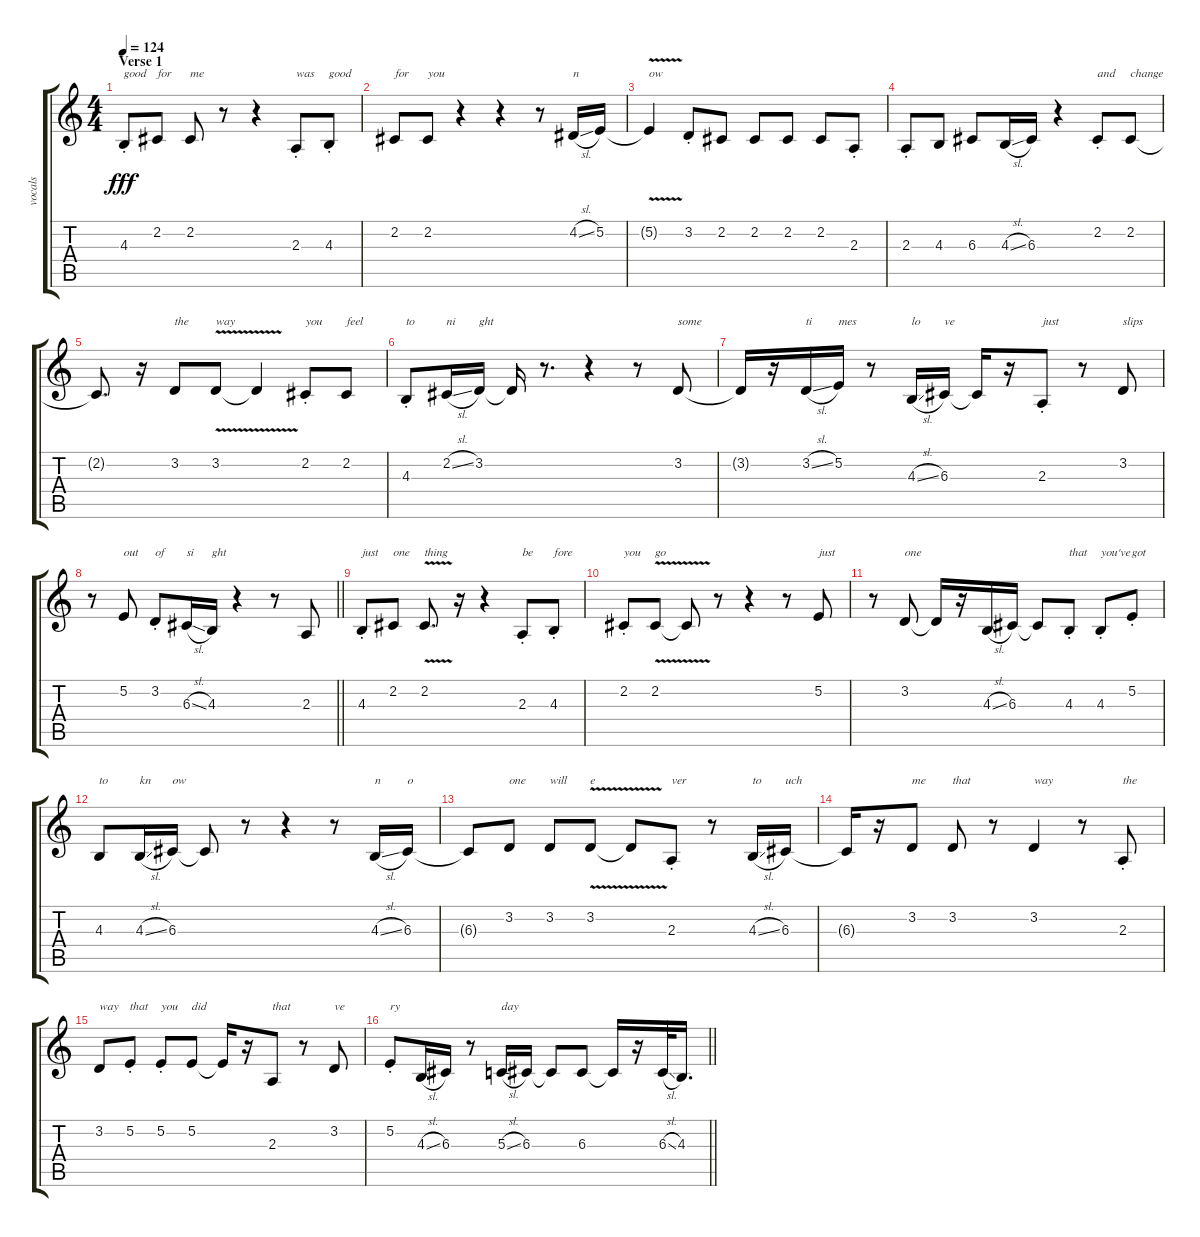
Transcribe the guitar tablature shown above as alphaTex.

\track ("vocals" "vocals") {instrument altosax}
\staff {score tabs}
\tuning (E4 B3 G3 D3 A2 E2) {hide}
\ts (4 4)
\section ("" "Verse 1")
\tempo 124
\clef g2
\ks c
4.3{st}.8{txt "good" dy fff} 2.2.8{txt "for"} 2.2.8{txt "me"} r.8 r.4 2.3{st}.8{txt "was"} 4.3{st}.8{txt "good"} |
2.2.8{txt "for"} 2.2.8{txt "you"} r.4 r.4 r.8 4.2{sl}.16{txt "n"} 5.2.16 |
5.2{v t}.4{txt "ow"} 3.2{st}.8 2.2.8 2.2.8 2.2.8 2.2.8 2.3{st}.8 |
2.3{st}.8 4.3.8 6.3.8 4.3{sl}.16 6.3.16 r.4 2.2{st}.8{txt "and"} 2.2.8{txt "change"} |
2.2{t}.8{d} r.16 3.2.8{txt "the"} 3.2{v}.8{txt "way"} 3.2{t}.4 2.2{st}.8{txt "you"} 2.2.8{txt "feel"} |
4.3{st}.8{txt "to"} 2.2{sl}.16{txt "ni"} 3.2.16{txt "ght"} 3.2{t}.16 r.8{d} r.4 r.8 3.2.8{txt "some"} |
3.2{t}.16 r.16 3.2{sl}.16{txt "ti"} 5.2.16{txt "mes"} r.8 4.3{sl}.16{txt "lo"} 6.3.16{txt "ve"} 6.3{t}.16 r.16 2.3{st}.8{txt "just"} r.8 3.2.8{txt "slips"} |
\barLineRight lightlight
r.8 5.2.8{txt "out"} 3.2{st}.8{txt "of"} 6.3{sl}.16{txt "si"} 4.3.16{txt "ght"} r.4 r.8 2.3.8 |
4.3{st}.8{txt "just"} 2.2.8{txt "one"} 2.2{v}.8{d txt "thing"} r.16 r.4 2.3{st}.8{txt "be"} 4.3{st}.8{txt "fore"} |
2.2{st}.8{txt "you"} 2.2{v}.8{txt "go"} 2.2{t}.8 r.8 r.4 r.8 5.2.8{txt "just"} |
r.8 3.2.8{txt "one"} 3.2{t}.16 r.16 4.3{sl}.16 6.3.16 6.3{t}.8 4.3{st}.8{txt "that"} 4.3{st}.8{txt "you've"} 5.2{st}.8{txt "got"} |
4.3.8{txt "to"} 4.3{sl}.16{txt "kn"} 6.3.16{txt "ow"} 6.3{t}.8 r.8 r.4 r.8 4.3{sl}.16{txt "n"} 6.3.16{txt "o"} |
6.3{t}.8 3.2.8{txt "one"} 3.2.8{txt "will"} 3.2{v}.8{txt "e"} 3.2{t}.8 2.3{st}.8{txt "ver"} r.8 4.3{sl}.16{txt "to"} 6.3.16{txt "uch"} |
6.3{t}.16 r.16 3.2.8{txt "me"} 3.2.8{txt "that"} r.8 3.2.4{txt "way"} r.8 2.3{st}.8{txt "the"} |
3.2.8{txt "way"} 5.2{st}.8{txt "that"} 5.2{st}.8{txt "you"} 5.2.8{txt "did"} 5.2{t}.16 r.16 2.3.8{txt "that"} r.8 3.2.8{txt "ve"} |
\barLineRight lightlight
5.2{st}.8{txt "ry"} 4.3{sl}.16 6.3.16 r.8 5.3{sl}.16{txt "day"} 6.3.16 6.3{t}.8 6.3.8 6.3{t}.16 r.16 6.3{sl}.32 4.3.16{d}
